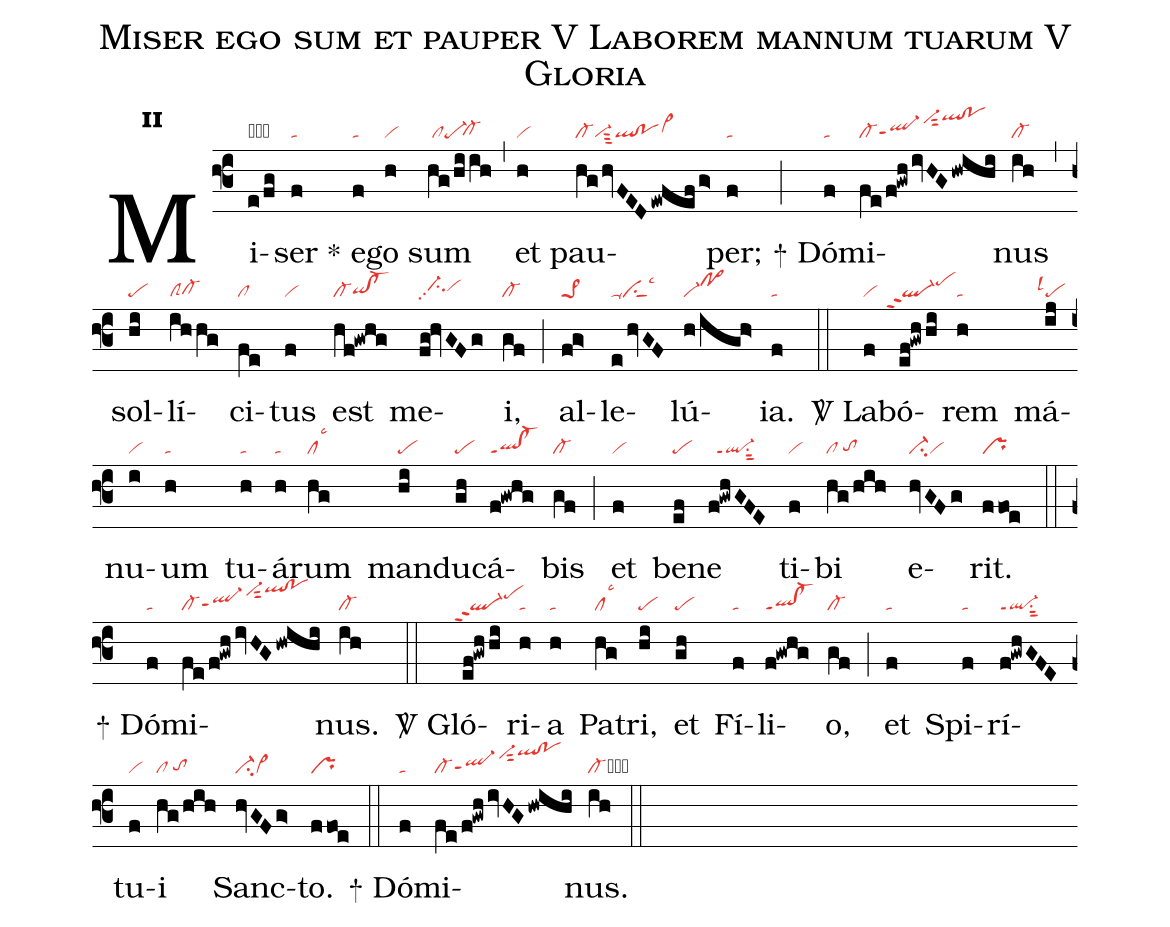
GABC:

name:Miser ego sum et pauper V Laborem mannum tuarum V Gloria;
office-part:re;
mode:2;
nabc-lines:1;
%%
initial-style: 1;
name: Miser ego sum pauper;
mode: 2;
office-part: Responsorium;
annotation: Resp.;
annotation: ii;
nabc-lines: 1;
%%
(f3) Mi(e/fg|obtapehg)ser(f|ta) <sp>*</sp> e(f|ta)go(h|vi) sum(hg/hiih|/clpe-`cl-hg) (,) et(h|vi) pau(hg/hvFED/ewfef/g>|cl-vi-sut3ql!povi>hh)per;(f|ta) (;)

<sp>+</sp> Dó(f|ta)mi(fe/f!gwh/ivHG/hwihi|cl-ql-hgppt1vi-hksut2qlhl!pohl)nus(ih|cl-) (,) sol(hi|pe)lí(ihhg|clScl-hg)ci(fe|cl)tus(f|vi) est(hf!gwhg|cl-qihg!cl-hg) me(fg!hvGFg|//ci-hhpp2vihh)i,(gf|cl-) (;) al(fg>|pe>1)le(e/hvGF|ciSppu1lsc3)lú(h/igh>|vi-po>hj)ia.(f|ta) (::)

<sp>V/</sp> La(f|vi)bó(ef!gwhhi|```ql-ppt2pehj)rem(h|ta) má(ij|``pelsl1)nu(i|vi)um(h|ta) tu(h|ta)á(h|ta)rum(hg|cllsc3) man(hi|pe)du(gh|pe)cá(f!gwhg|ql!cl-ppt1)bis(gf|cl-) (;) et(f|vi) be(ef|pe)ne(f!gwhGFE|//ql-ppt1su1sut2) ti(f|vi)bi(hg/hih|cl/tohg) e(hvGFg|ci-vi)rit.(ffoe|pr) (::)

<sp>+</sp> Dó(f|ta)mi(fe/f!gwh/ivHG/hwihi|cl-ql-hgppt1vi-hksut2qlhl!pohl)nus.(ih|cl-) (::)

<sp>V/</sp> Gló(ef!gwhhi|``ql-ppt2pehj)ri(h|ta)a(h|ta) Pa(hg|cllsc3)tri,(hi|pe) et(gh|pe) Fí(f|ta)li(f!gwhg|ql!cl-ppt1)o,(gf|cl-) (;) et(f|ta) Spi(f|ta)rí(f!gwhGFE|ql-ppt1su1sut2)tu(f|vi)i(hg/hih|cl/tohg) Sanc(hvGFg>|ci-vi>)to.(ffoe|pr) (::)

<sp>+</sp> Dó(f|ta)mi(fe/f!gwh/ivHG/hwihi|cl-ql-hgppt1vi-hksut2qlhl!pohl)nus.(ih|cl-cb) (::)
